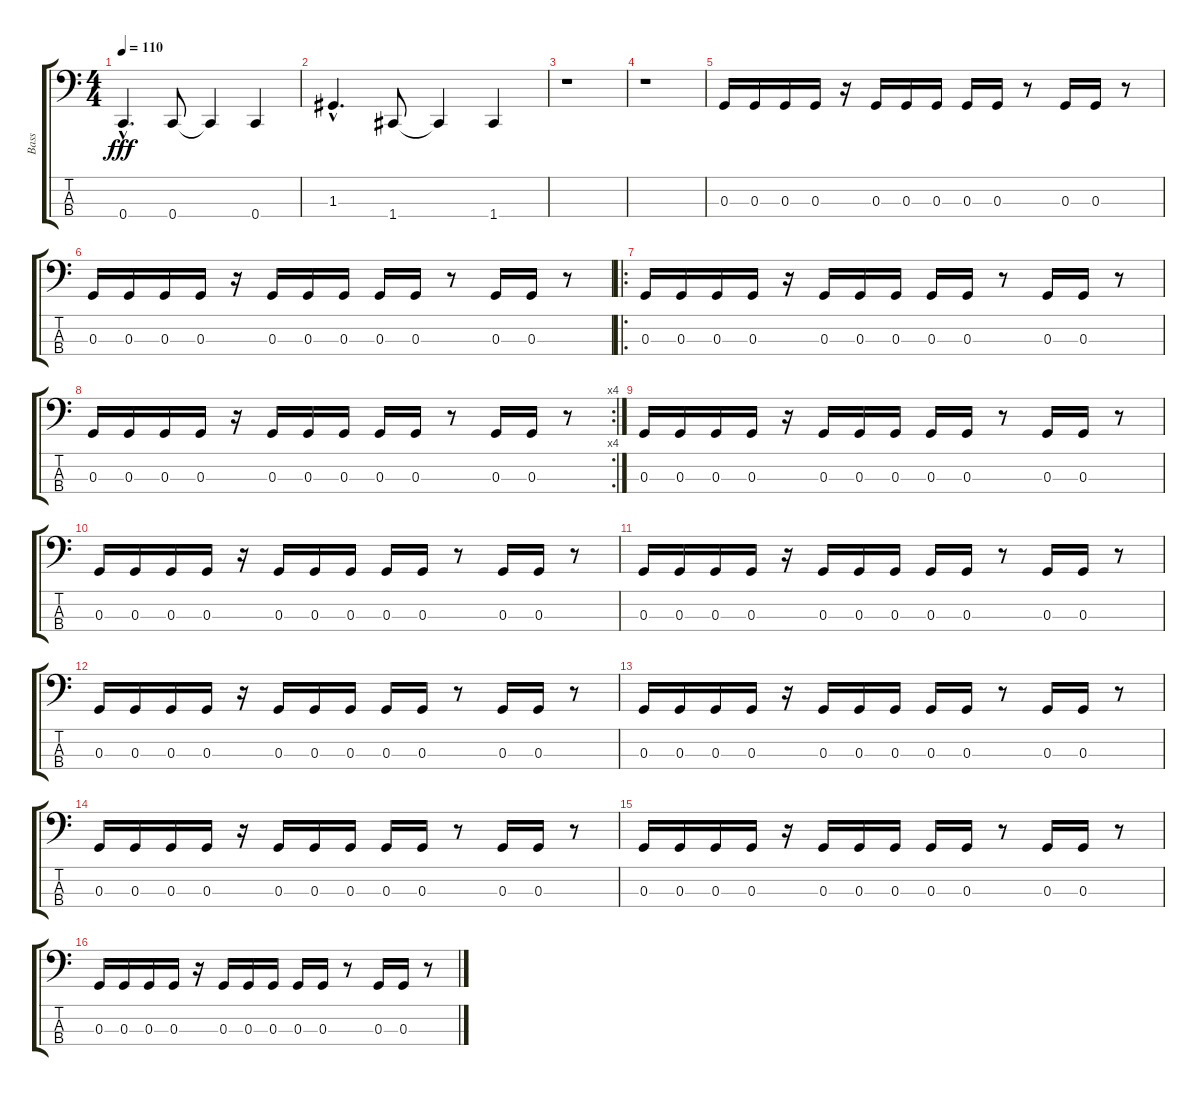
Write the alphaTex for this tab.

\track ("Bass" "Bass") {instrument electricbasspick}
\staff {score tabs}
\tuning (F2 C2 G1 C1) {hide}
\ts (4 4)
\tempo 110
\clef f4
\ks c
0.4{hac}.4{d dy fff} 0.4.8 0.4{t}.4 0.4.4 |
1.3{hac}.4{d} 1.4.8 1.4{t}.4 1.4.4 |
r.1 |
r.1 |
0.3.16 0.3.16 0.3.16 0.3.16 r.16 0.3.16 0.3.16 0.3.16 0.3.16 0.3.16 r.8 0.3.16 0.3.16 r.8 |
0.3.16 0.3.16 0.3.16 0.3.16 r.16 0.3.16 0.3.16 0.3.16 0.3.16 0.3.16 r.8 0.3.16 0.3.16 r.8 |
\ro
0.3.16 0.3.16 0.3.16 0.3.16 r.16 0.3.16 0.3.16 0.3.16 0.3.16 0.3.16 r.8 0.3.16 0.3.16 r.8 |
\rc 4
0.3.16 0.3.16 0.3.16 0.3.16 r.16 0.3.16 0.3.16 0.3.16 0.3.16 0.3.16 r.8 0.3.16 0.3.16 r.8 |
0.3.16 0.3.16 0.3.16 0.3.16 r.16 0.3.16 0.3.16 0.3.16 0.3.16 0.3.16 r.8 0.3.16 0.3.16 r.8 |
0.3.16 0.3.16 0.3.16 0.3.16 r.16 0.3.16 0.3.16 0.3.16 0.3.16 0.3.16 r.8 0.3.16 0.3.16 r.8 |
0.3.16 0.3.16 0.3.16 0.3.16 r.16 0.3.16 0.3.16 0.3.16 0.3.16 0.3.16 r.8 0.3.16 0.3.16 r.8 |
0.3.16 0.3.16 0.3.16 0.3.16 r.16 0.3.16 0.3.16 0.3.16 0.3.16 0.3.16 r.8 0.3.16 0.3.16 r.8 |
0.3.16 0.3.16 0.3.16 0.3.16 r.16 0.3.16 0.3.16 0.3.16 0.3.16 0.3.16 r.8 0.3.16 0.3.16 r.8 |
0.3.16 0.3.16 0.3.16 0.3.16 r.16 0.3.16 0.3.16 0.3.16 0.3.16 0.3.16 r.8 0.3.16 0.3.16 r.8 |
0.3.16 0.3.16 0.3.16 0.3.16 r.16 0.3.16 0.3.16 0.3.16 0.3.16 0.3.16 r.8 0.3.16 0.3.16 r.8 |
0.3.16 0.3.16 0.3.16 0.3.16 r.16 0.3.16 0.3.16 0.3.16 0.3.16 0.3.16 r.8 0.3.16 0.3.16 r.8
